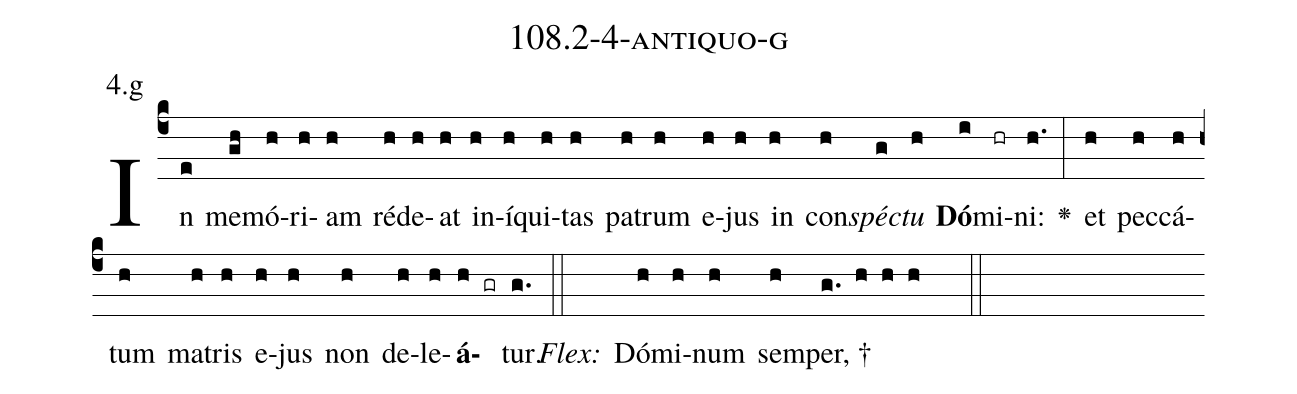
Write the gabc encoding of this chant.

name: 108.2-4-antiquo-g;
annotation: 4.g;
%%
(c4)In(e) me(gh)mó(h)ri(h)am(h) réd(h)e(h)at(h) in(h)í(h)qui(h)tas(h) pa(h)trum(h) e(h)jus(h) in(h) con(h)<i>spéc</i>(g)<i>tu</i>(h) <b>Dó</b>(i)mi(hr)ni:(h.) <v>\greheightstar</v>(:) et(h) pec(h)cá(h)tum(h) ma(h)tris(h) e(h)jus(h) non(h) de(h)le(h)<b>á</b>(h gr)tur.(g.) (::)
<i>Flex:</i>()  Dó(h)mi(h)num(h) sem(h)per, †(g. h h h  ::)

%E(h) u(h) o(h) u(h) a(h) e.(g.) (::)
